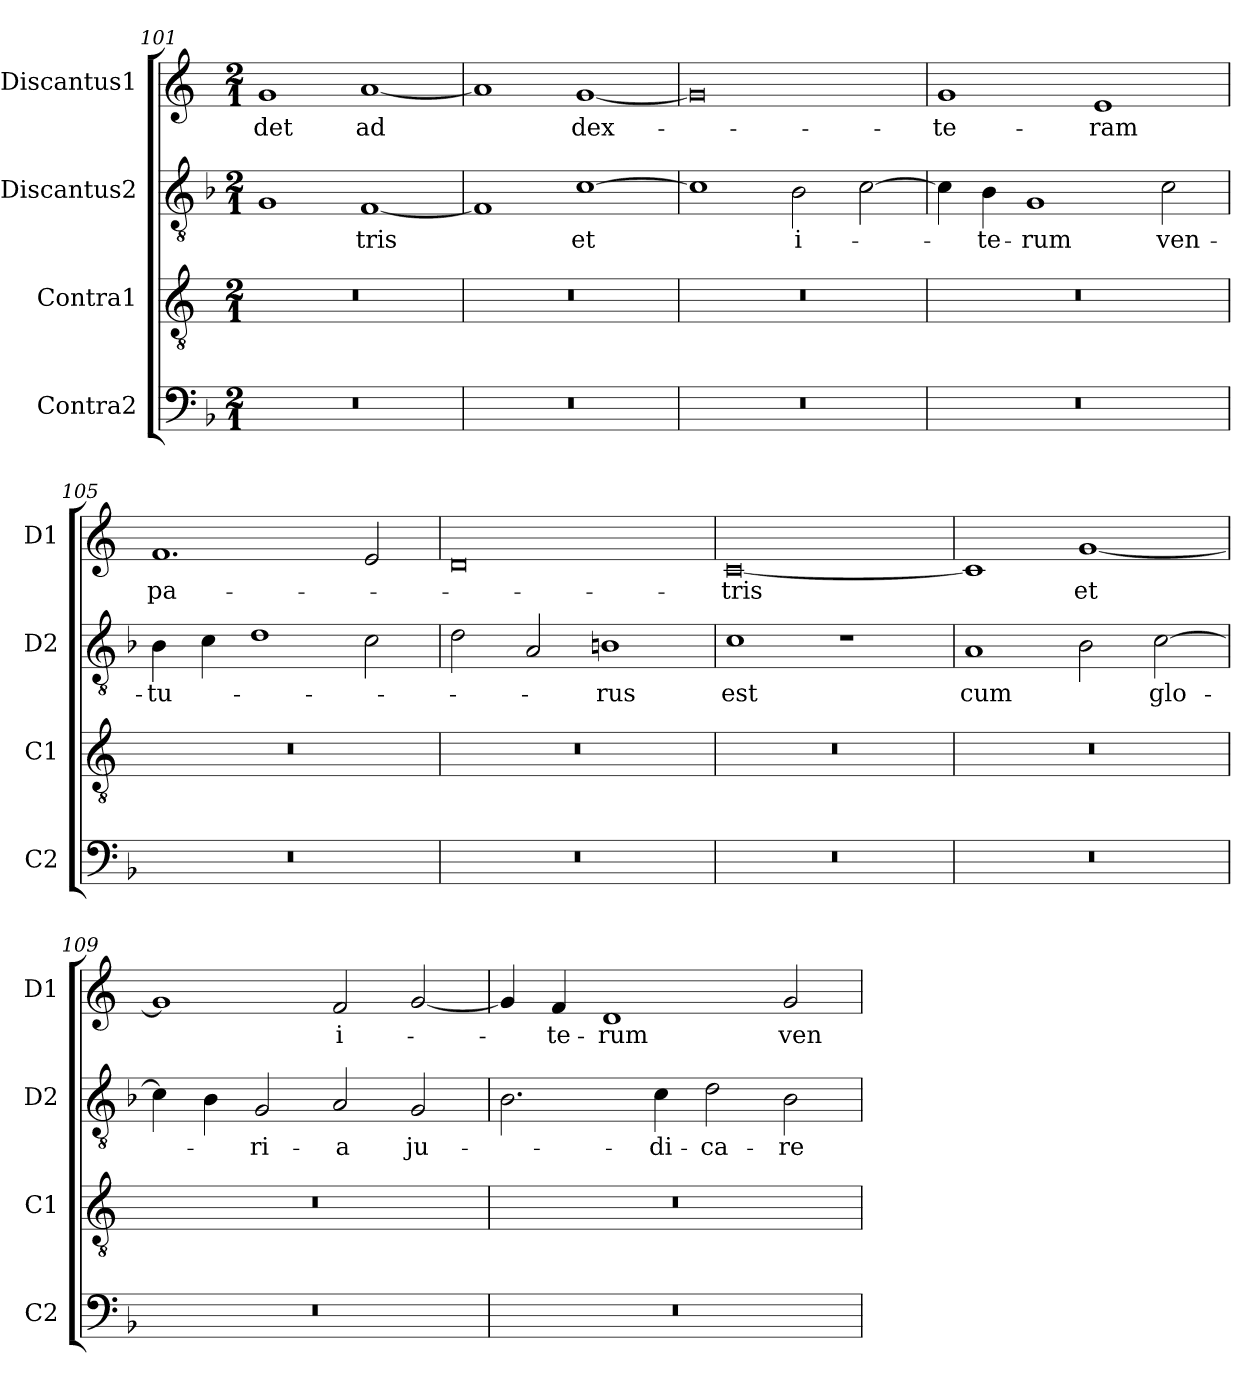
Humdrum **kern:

**kern	**kern	**kern	**text	**kern	**text
*part4	*part3	*part2	*part2	*part1	*part1
*staff4	*staff3	*staff2	*staff2	*staff1	*staff1
*I"Contra2	*I"Contra1	*I"Discantus2	*	*I"Discantus1	*
*I'C2	*I'C1	*I'D2	*	*I'D1	*
*clefF4	*clefGv2	*clefGv2	*	*clefG2	*
*k[b-]	*k[]	*k[b-]	*	*k[]	*
*M2/1	*M2/1	*M2/1	*	*M2/1	*
=101	=101	=101	=101	=101	=101
0r	0r	1G	.	1g	-det
.	.	[1F	-tris	[1a	ad
=102	=102	=102	=102	=102	=102
0r	0r	1F]	.	1a]	.
.	.	[1c	et	[1g	dex-
=103	=103	=103	=103	=103	=103
0r	0r	1c]	.	0g]	.
.	.	2B-\	i-	.	.
.	.	[2c\	.	.	.
=104	=104	=104	=104	=104	=104
0r	0r	4c\]	.	1g	-te-
.	.	4B-\	-te-	.	.
.	.	1G	-rum	.	.
.	.	.	.	1e	-ram
.	.	2c\	ven-	.	.
=105	=105	=105	=105	=105	=105
0r	0r	4B-\	-tu-	1.f	pa-
.	.	4c\	.	.	.
.	.	1d	.	.	.
.	.	2c\	.	2e/	.
=106	=106	=106	=106	=106	=106
0r	0r	2d\	.	0d	.
.	.	2A/	.	.	.
.	.	1Bn	-rus	.	.
=107	=107	=107	=107	=107	=107
0r	0r	1c	est	[0c	-tris
.	.	1r	.	.	.
=108	=108	=108	=108	=108	=108
0r	0r	1A	cum	1c]	.
.	.	2B-\	.	[1g	et
.	.	[2c\	glo-	.	.
=109	=109	=109	=109	=109	=109
0r	0r	4c\]	.	1g]	.
.	.	4B-\	.	.	.
.	.	2G/	-ri-	.	.
.	.	2A/	-a	2f/	i-
.	.	2G/	ju-	[2g/	.
=110	=110	=110	=110	=110	=110
0r	0r	2.B-\	.	4g/]	.
.	.	.	.	4f/	-te-
.	.	.	.	1d	-rum
.	.	4c\	-di-	.	.
.	.	2d\	-ca-	.	.
.	.	2B-\	-re	2g/	ven-
=	=	=	=	=	=
*-	*-	*-	*-	*-	*-
